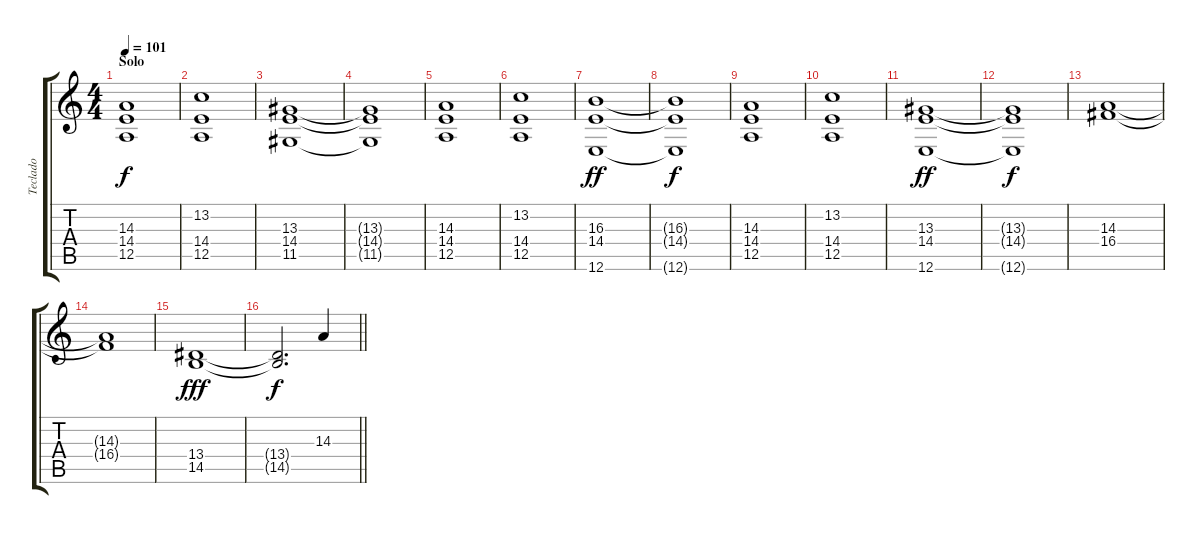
\track ("Teclado" "Teclado") {instrument electricpiano1}
\staff {score tabs}
\tuning (E4 B3 G3 D3 A2 E2) {hide}
\ts (4 4)
\section ("" "Solo")
\tempo 101
\clef g2
\ks c
(14.3 14.4 12.5).1{dy f} |
(13.2 14.4 12.5).1 |
(13.3 14.4 11.5).1 |
(13.3{t} 14.4{t} 11.5{t}).1 |
(14.3 14.4 12.5).1 |
(13.2 14.4 12.5).1 |
(16.3 14.4 12.6).1{dy ff} |
(16.3{t} 14.4{t} 12.6{t}).1{dy f} |
(14.3 14.4 12.5).1 |
(13.2 14.4 12.5).1 |
(13.3 14.4 12.6).1{dy ff} |
(13.3{t} 14.4{t} 12.6{t}).1{dy f} |
(14.3 16.4).1 |
(14.3{t} 16.4{t}).1 |
(13.4 14.5).1{dy fff} |
\barLineRight lightlight
(13.4{t} 14.5{t}).2{d dy f} 14.3.4
